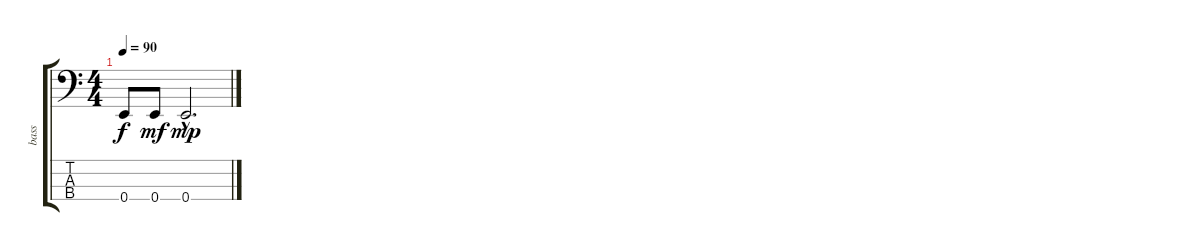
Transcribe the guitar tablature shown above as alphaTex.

\track ("bass" "bass") {instrument electricbassfinger}
\staff {score tabs}
\tuning (G2 D2 A1 E1) {hide}
\ts (4 4)
\tempo 90
\clef f4
\ks c
0.4.8{dy f} 0.4.8{dy mf} 0.4{hac}.2{d dy mp}
